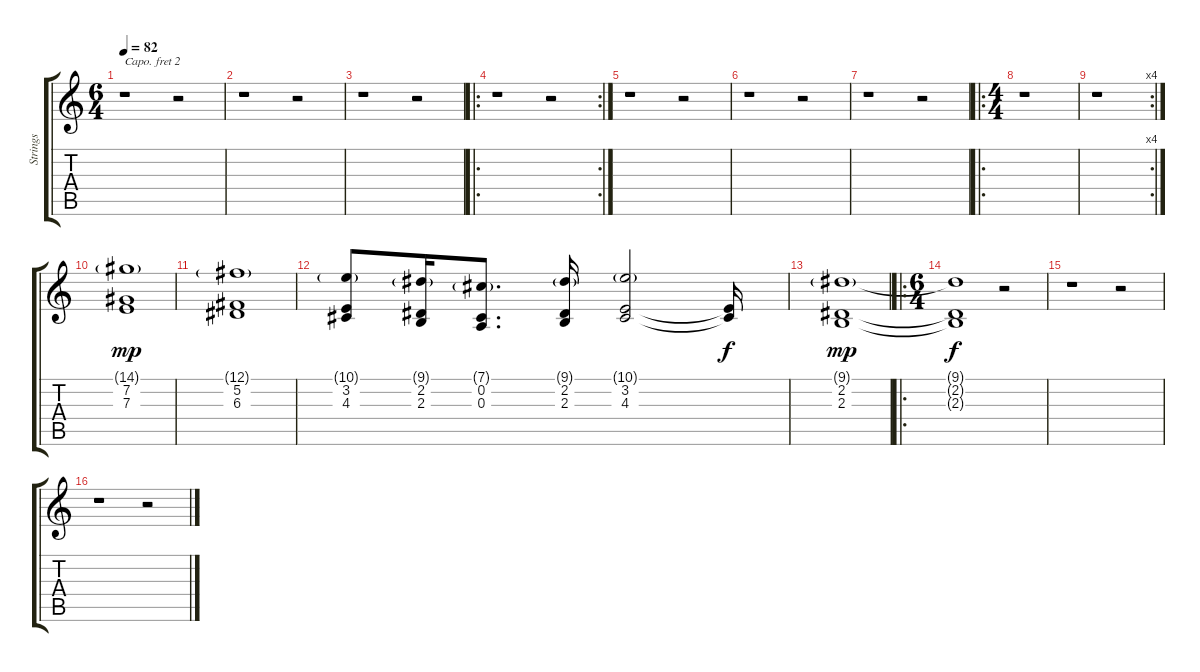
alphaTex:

\track ("Strings" "Strings") {instrument tremolostrings}
\staff {score tabs}
\capo 2
\tuning (E4 B3 G3 D3 A2 E2) {hide}
\ts (6 4)
\tempo 82
\clef g2
\ks c
r.1{dy mp instrument tremolostrings} r.2 |
r.1 r.2 |
r.1 r.2 |
\ro
\rc 2
r.1 r.2 |
r.1 r.2 |
r.1 r.2 |
r.1 r.2 |
\ro
\ts (4 4)
r.1 |
\rc 4
r.1 |
(14.1{g} 7.2 7.3).1 |
(12.1{g} 5.2 6.3).1 |
(10.1{g} 3.2 4.3).8 (9.1{g} 2.2 2.3).16 (7.1{g} 0.2 0.3).8{d} (9.1{g} 2.2 2.3).16 (10.1{g} 3.2 4.3).2 (3.2{t} 4.3{t}).16{dy f} |
(9.1{g} 2.2 2.3).1{dy mp} |
\ro
\ts (6 4)
(9.1{t} 2.2{t} 2.3{t}).1{dy f volume 5} r.2 |
r.1 r.2 |
r.1 r.2
